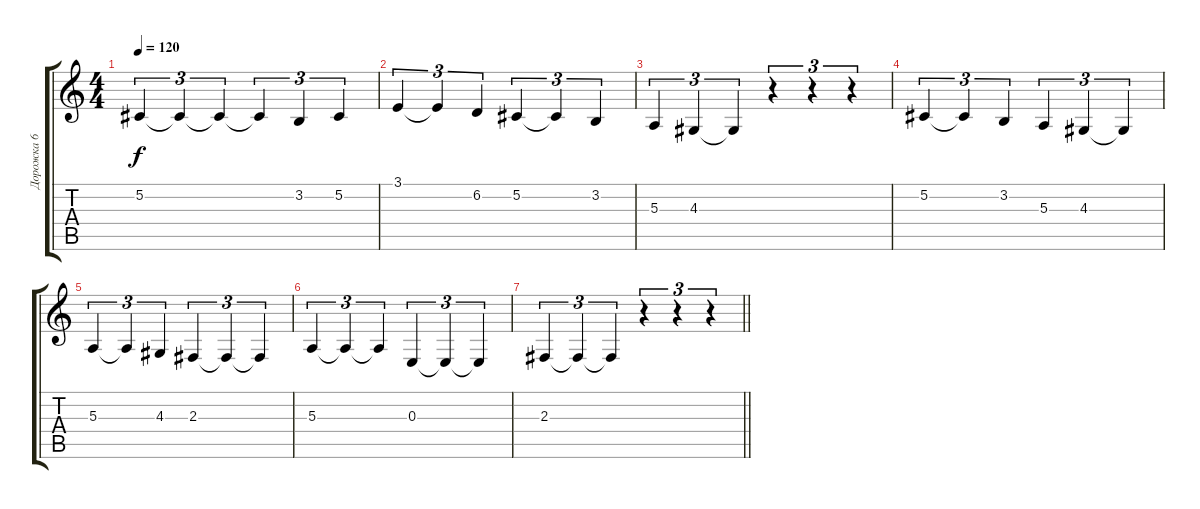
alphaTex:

\track ("Дорожка 6" "Дорожка 6") {instrument choiraahs}
\staff {score tabs}
\tuning (Db4 Ab3 E3 B2 Gb2 B1) {hide}
\ts (4 4)
\tempo 120
\clef g2
\ks c
5.2.4{tu (3 2) dy f} 5.2{t}.4{tu (3 2)} 5.2{t}.4{tu (3 2)} 5.2{t}.4{tu (3 2)} 3.2.4{tu (3 2)} 5.2.4{tu (3 2)} |
3.1.4{tu (3 2)} 3.1{t}.4{tu (3 2)} 6.2.4{tu (3 2)} 5.2.4{tu (3 2)} 5.2{t}.4{tu (3 2)} 3.2.4{tu (3 2)} |
5.3.4{tu (3 2)} 4.3.4{tu (3 2)} 4.3{t}.4{tu (3 2)} r.4{tu (3 2)} r.4{tu (3 2)} r.4{tu (3 2)} |
5.2.4{tu (3 2)} 5.2{t}.4{tu (3 2)} 3.2.4{tu (3 2)} 5.3.4{tu (3 2)} 4.3.4{tu (3 2)} 4.3{t}.4{tu (3 2)} |
5.3.4{tu (3 2)} 5.3{t}.4{tu (3 2)} 4.3.4{tu (3 2)} 2.3.4{tu (3 2)} 2.3{t}.4{tu (3 2)} 2.3{t}.4{tu (3 2)} |
5.3.4{tu (3 2)} 5.3{t}.4{tu (3 2)} 5.3{t}.4{tu (3 2)} 0.3.4{tu (3 2)} 0.3{t}.4{tu (3 2)} 0.3{t}.4{tu (3 2)} |
\barLineRight lightlight
2.3.4{tu (3 2)} 2.3{t}.4{tu (3 2)} 2.3{t}.4{tu (3 2)} r.4{tu (3 2)} r.4{tu (3 2)} r.4{tu (3 2)}
